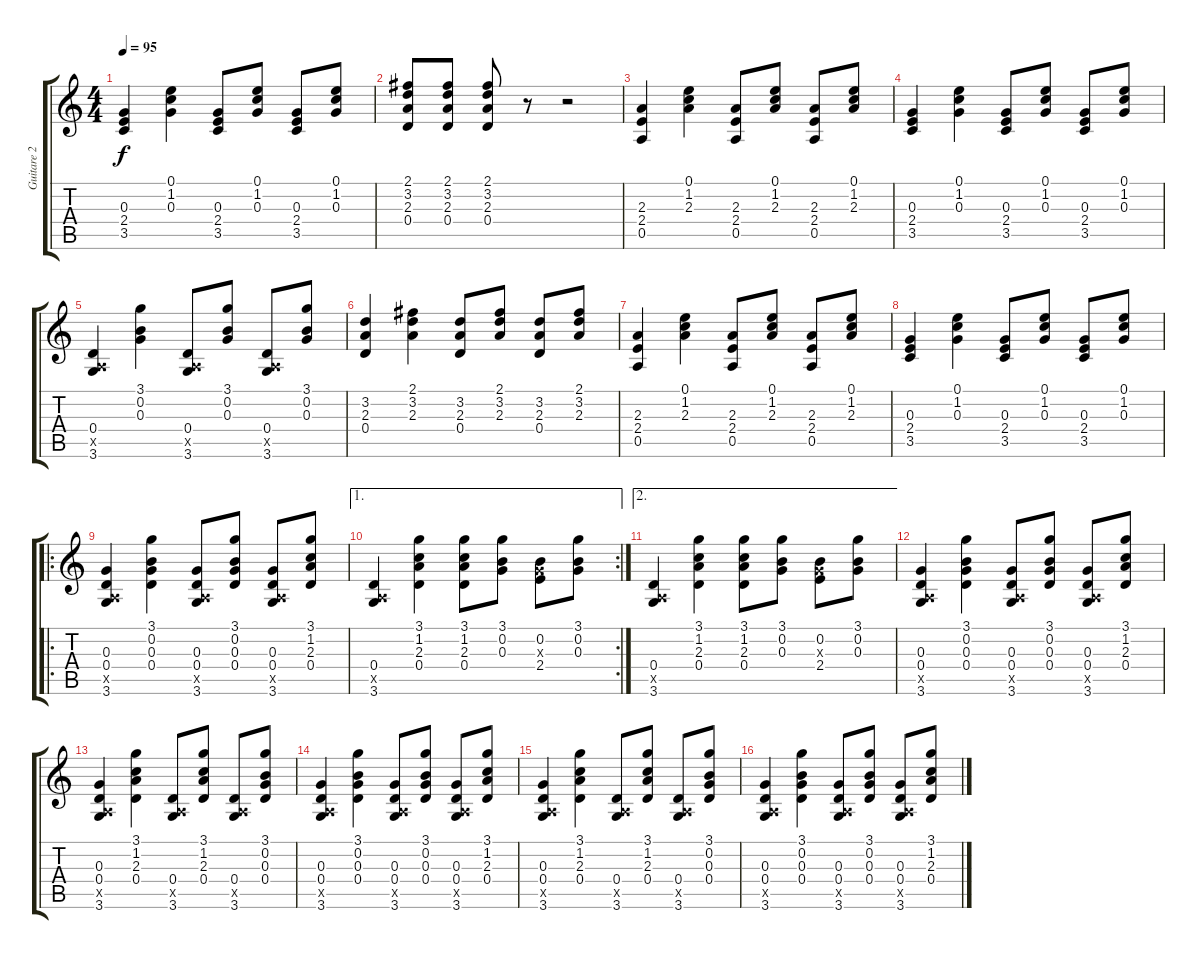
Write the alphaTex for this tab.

\track ("Guitare 2" "Guitare 2") {instrument acousticguitarnylon}
\staff {score tabs}
\tuning (E4 B3 G3 D3 A2 E2) {hide}
\ts (4 4)
\tempo 95
\clef g2
\ks c
(0.3 2.4 3.5).4{dy f} (0.1 1.2 0.3).4 (0.3 2.4 3.5).8 (0.1 1.2 0.3).8 (0.3 2.4 3.5).8 (0.1 1.2 0.3).8 |
(2.1 3.2 2.3 0.4).8 (2.1 3.2 2.3 0.4).8 (2.1 3.2 2.3 0.4).8 r.8 r.2 |
(2.3 2.4 0.5).4 (0.1 1.2 2.3).4 (2.3 2.4 0.5).8 (0.1 1.2 2.3).8 (2.3 2.4 0.5).8 (0.1 1.2 2.3).8 |
(0.3 2.4 3.5).4 (0.1 1.2 0.3).4 (0.3 2.4 3.5).8 (0.1 1.2 0.3).8 (0.3 2.4 3.5).8 (0.1 1.2 0.3).8 |
(0.4 0.5{x} 3.6).4 (3.1 0.2 0.3).4 (0.4 0.5{x} 3.6).8 (3.1 0.2 0.3).8 (0.4 0.5{x} 3.6).8 (3.1 0.2 0.3).8 |
(3.2 2.3 0.4).4 (2.1 3.2 2.3).4 (3.2 2.3 0.4).8 (2.1 3.2 2.3).8 (3.2 2.3 0.4).8 (2.1 3.2 2.3).8 |
(2.3 2.4 0.5).4 (0.1 1.2 2.3).4 (2.3 2.4 0.5).8 (0.1 1.2 2.3).8 (2.3 2.4 0.5).8 (0.1 1.2 2.3).8 |
(0.3 2.4 3.5).4 (0.1 1.2 0.3).4 (0.3 2.4 3.5).8 (0.1 1.2 0.3).8 (0.3 2.4 3.5).8 (0.1 1.2 0.3).8 |
\ro
(0.3 0.4 0.5{x} 3.6).4 (3.1 0.2 0.3 0.4).4 (0.3 0.4 0.5{x} 3.6).8 (3.1 0.2 0.3 0.4).8 (0.3 0.4 0.5{x} 3.6).8 (3.1 1.2 2.3 0.4).8 |
\ae 1
\rc 2
(0.4 0.5{x} 3.6).4 (3.1 1.2 2.3 0.4).4 (3.1 1.2 2.3 0.4).8 (3.1 0.2 0.3).8 (0.2 0.3{x} 2.4).8 (3.1 0.2 0.3).8 |
\ae 2
(0.4 0.5{x} 3.6).4 (3.1 1.2 2.3 0.4).4 (3.1 1.2 2.3 0.4).8 (3.1 0.2 0.3).8 (0.2 0.3{x} 2.4).8 (3.1 0.2 0.3).8 |
(0.3 0.4 0.5{x} 3.6).4 (3.1 0.2 0.3 0.4).4 (0.3 0.4 0.5{x} 3.6).8 (3.1 0.2 0.3 0.4).8 (0.3 0.4 0.5{x} 3.6).8 (3.1 1.2 2.3 0.4).8 |
(0.3 0.4 0.5{x} 3.6).4 (3.1 1.2 2.3 0.4).4 (0.4 0.5{x} 3.6).8 (3.1 1.2 2.3 0.4).8 (0.4 0.5{x} 3.6).8 (3.1 0.2 0.3 0.4).8 |
(0.3 0.4 0.5{x} 3.6).4 (3.1 0.2 0.3 0.4).4 (0.3 0.4 0.5{x} 3.6).8 (3.1 0.2 0.3 0.4).8 (0.3 0.4 0.5{x} 3.6).8 (3.1 1.2 2.3 0.4).8 |
(0.3 0.4 0.5{x} 3.6).4 (3.1 1.2 2.3 0.4).4 (0.4 0.5{x} 3.6).8 (3.1 1.2 2.3 0.4).8 (0.4 0.5{x} 3.6).8 (3.1 0.2 0.3 0.4).8 |
(0.3 0.4 0.5{x} 3.6).4 (3.1 0.2 0.3 0.4).4 (0.3 0.4 0.5{x} 3.6).8 (3.1 0.2 0.3 0.4).8 (0.3 0.4 0.5{x} 3.6).8 (3.1 1.2 2.3 0.4).8
